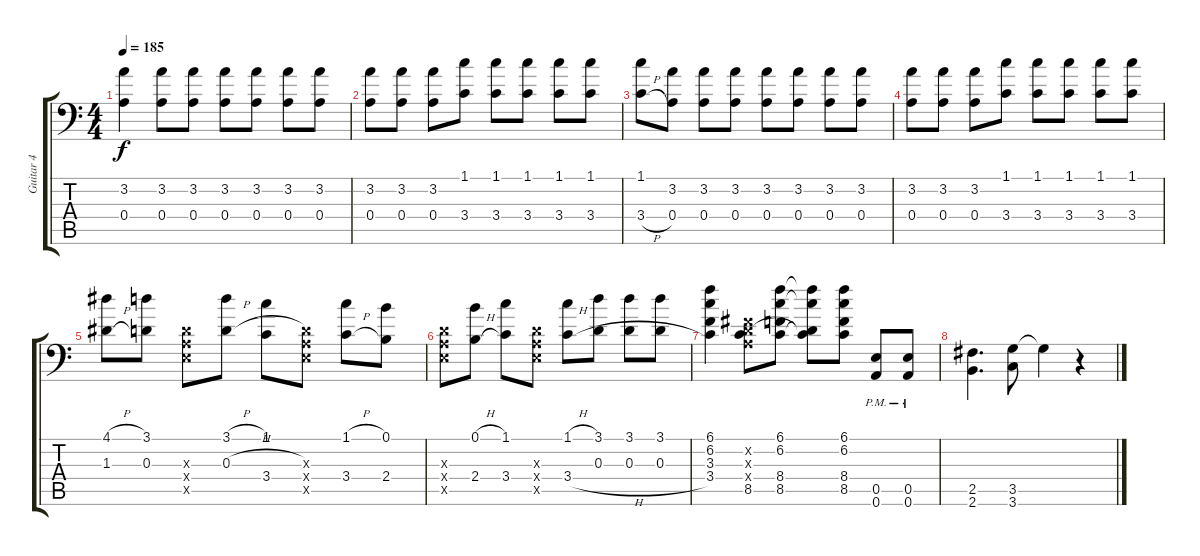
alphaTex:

\track ("Guitar 4" "Guitar 4") {instrument distortionguitar}
\staff {score tabs}
\tuning (B3 Gb3 D3 A2 E2 A1) {hide}
\ts (4 4)
\tempo 185
\clef f4
\ks c
(3.2 0.4).4{dy f} (3.2 0.4).8 (3.2 0.4).8 (3.2 0.4).8 (3.2 0.4).8 (3.2 0.4).8 (3.2 0.4).8 |
(3.2 0.4).8 (3.2 0.4).8 (3.2 0.4).8 (1.1 3.4).8 (1.1 3.4).8 (1.1 3.4).8 (1.1 3.4).8 (1.1 3.4).8 |
(1.1 3.4{h}).8 (3.2 0.4).8 (3.2 0.4).8 (3.2 0.4).8 (3.2 0.4).8 (3.2 0.4).8 (3.2 0.4).8 (3.2 0.4).8 |
(3.2 0.4).8 (3.2 0.4).8 (3.2 0.4).8 (1.1 3.4).8 (1.1 3.4).8 (1.1 3.4).8 (1.1 3.4).8 (1.1 3.4).8 |
(4.1{h} 1.3{h}).8 (3.1 0.3).8 (0.3{x} 0.4{x} 0.5{x}).8 (3.1{h} 0.3{h}).8 (1.1 3.4).8 (0.3{x} 0.4{x} 0.5{x}).8 (1.1{h} 3.4{h}).8 (0.1 2.4).8 |
(0.3{x} 0.4{x} 0.5{x}).8 (0.1{h} 2.4{h}).8 (1.1 3.4).8 (0.3{x} 0.4{x} 0.5{x}).8 (1.1{h} 3.4{h}).8 (3.1 0.3).8 (3.1 0.3).8 (3.1 0.3).8 |
(6.1 6.2 3.3 3.4).4 (0.2{x} 0.3{x} 0.4{x} 8.5).8 (6.1 6.2 8.4 8.5).8 (6.1{t} 6.2{t} 0.3{t} 8.5{t}).8 (6.1 6.2 8.4 8.5).8 (0.5{pm} 0.6{pm}).8 (0.5{pm} 0.6{pm}).8 |
(2.5 2.6).4{d} (3.5 3.6).8 3.5{t}.4 r.4
